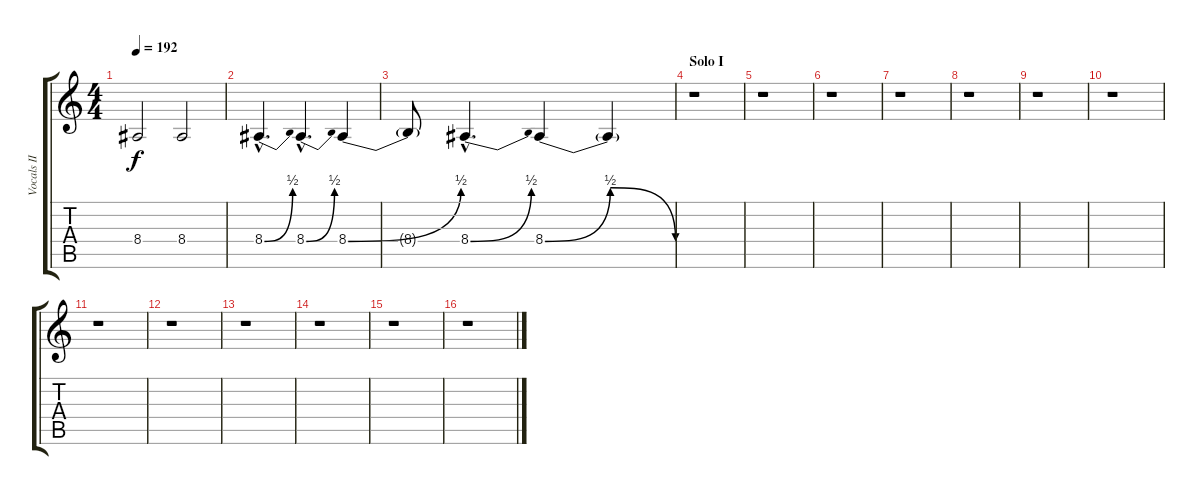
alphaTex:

\track ("Vocals II" "Vocals II") {instrument baritonesax}
\staff {score tabs}
\tuning (E4 B3 G3 D3 A2 E2) {hide}
\ts (4 4)
\tempo 192
\clef g2
\ks c
8.4.2{dy f} 8.4.2 |
8.4{be (bend 0 0 60 2) hac}.4{d} 8.4{be (bend 0 0 60 2) hac}.4{d} 8.4{be (bend 0 0 60 2)}.4 |
8.4{t}.8 8.4{be (bend 0 0 60 2) hac}.4{d} 8.4{be (bendrelease 0 0 5 2 40 2 60 0)}.4 8.4{t}.4 |
\section ("" "Solo I")
r.1 |
r.1 |
r.1 |
r.1 |
r.1 |
r.1 |
r.1 |
r.1 |
r.1 |
r.1 |
r.1 |
r.1 |
r.1
